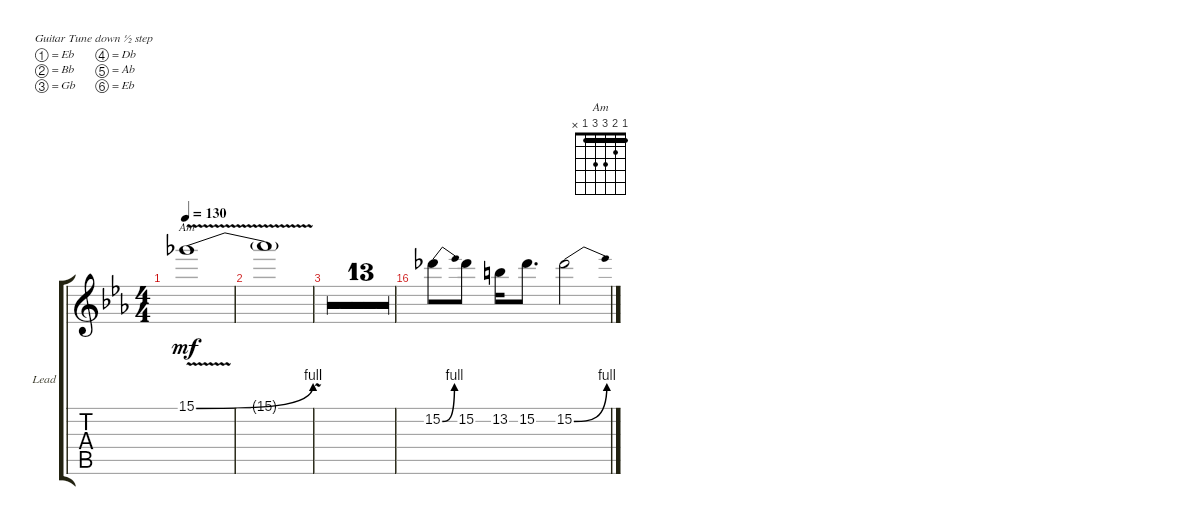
\defaultSystemsLayout 4
\bracketExtendMode groupsimilarinstruments
\firstSystemTrackNameOrientation horizontal
\otherSystemsTrackNameOrientation horizontal
\track ("Lead" "Lead") {multiBarRest instrument overdrivenguitar}
\staff {score tabs}
\tuning (Eb4 Bb3 Gb3 Db3 Ab2 Eb2)
\chord ("Am" 1 2 3 3 1 x) {barre 1}
\ts (4 4)
\tempo 130
\clef g2
\ks cminor
15.1{be (bend 0 0 15 4) v}.1{ch "Am" dy mf} |
15.1{v t}.1 |
|
|
|
|
|
|
|
|
|
|
|
|
|
15.2{be (bend 0 0 15 4)}.8 15.2.8 13.2.16 15.2.8{d} 15.2{be (bend 0 0 45 4)}.2
